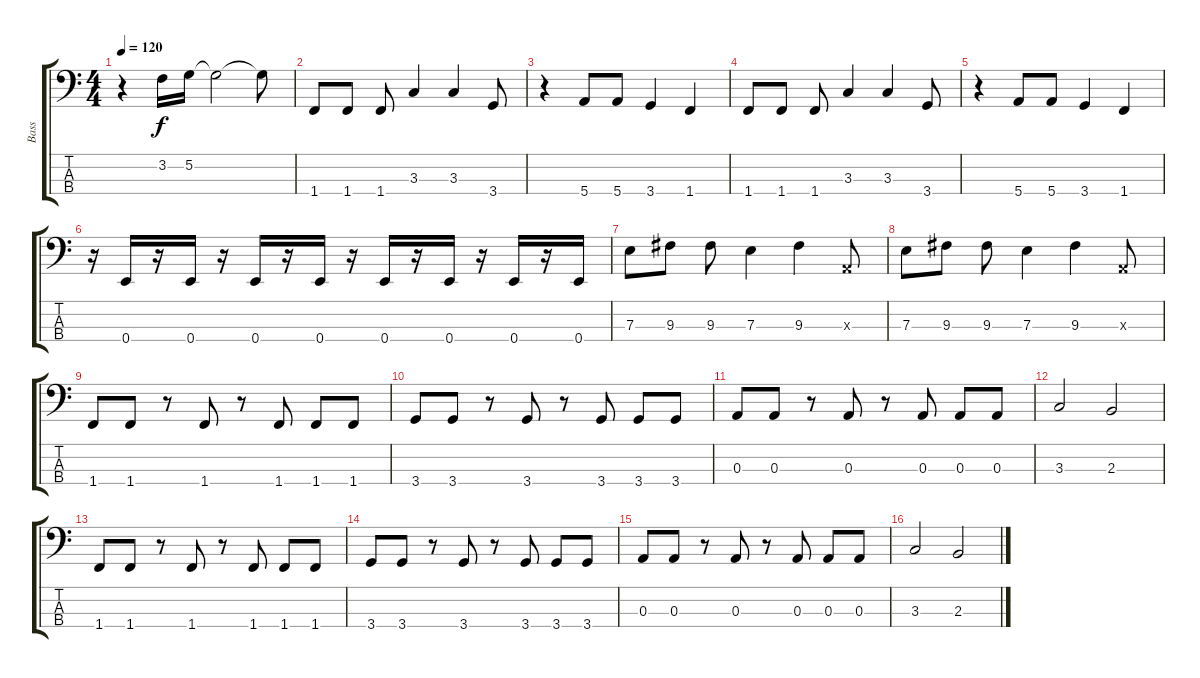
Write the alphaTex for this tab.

\track ("Bass" "Bass") {instrument electricbassfinger}
\staff {score tabs}
\tuning (G2 D2 A1 E1) {hide}
\ts (4 4)
\tempo 120
\clef f4
\ks c
r.4{dy f} 3.2.16 5.2.16 5.2{t}.2 5.2{t}.8 |
1.4.8 1.4.8 1.4.8 3.3.4 3.3.4 3.4.8 |
r.4 5.4.8 5.4.8 3.4.4 1.4.4 |
1.4.8 1.4.8 1.4.8 3.3.4 3.3.4 3.4.8 |
r.4 5.4.8 5.4.8 3.4.4 1.4.4 |
r.16 0.4.16 r.16 0.4.16 r.16 0.4.16 r.16 0.4.16 r.16 0.4.16 r.16 0.4.16 r.16 0.4.16 r.16 0.4.16 |
7.3.8 9.3.8 9.3.8 7.3.4 9.3.4 0.3{x}.8 |
7.3.8 9.3.8 9.3.8 7.3.4 9.3.4 0.3{x}.8 |
1.4.8 1.4.8 r.8 1.4.8 r.8 1.4.8 1.4.8 1.4.8 |
3.4.8 3.4.8 r.8 3.4.8 r.8 3.4.8 3.4.8 3.4.8 |
0.3.8 0.3.8 r.8 0.3.8 r.8 0.3.8 0.3.8 0.3.8 |
3.3.2 2.3.2 |
1.4.8 1.4.8 r.8 1.4.8 r.8 1.4.8 1.4.8 1.4.8 |
3.4.8 3.4.8 r.8 3.4.8 r.8 3.4.8 3.4.8 3.4.8 |
0.3.8 0.3.8 r.8 0.3.8 r.8 0.3.8 0.3.8 0.3.8 |
3.3.2 2.3.2
